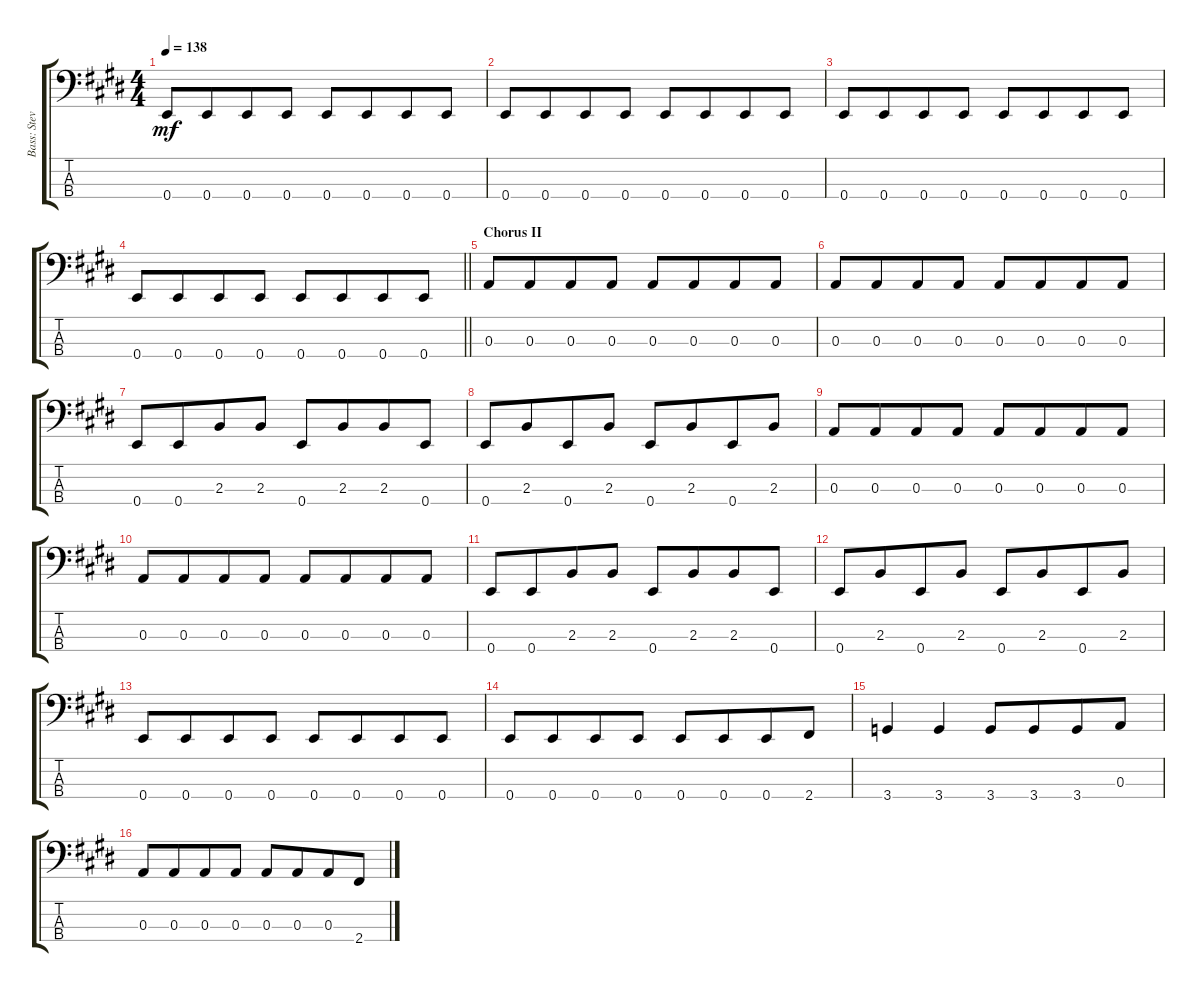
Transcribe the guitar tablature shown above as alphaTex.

\track ("Bass: Steve" "Bass: Stev") {instrument electricbassfinger}
\staff {score tabs}
\tuning (G2 D2 A1 E1) {hide}
\ts (4 4)
\tempo 138
\clef f4
\ks e
0.4.8{dy mf} 0.4.8{beam merge} 0.4.8 0.4.8 0.4.8 0.4.8{beam merge} 0.4.8 0.4.8 |
0.4.8 0.4.8{beam merge} 0.4.8 0.4.8 0.4.8 0.4.8{beam merge} 0.4.8 0.4.8 |
0.4.8 0.4.8{beam merge} 0.4.8 0.4.8 0.4.8 0.4.8{beam merge} 0.4.8 0.4.8 |
\barLineRight lightlight
0.4.8 0.4.8{beam merge} 0.4.8 0.4.8 0.4.8 0.4.8{beam merge} 0.4.8 0.4.8 |
\section ("" "Chorus II")
0.3.8 0.3.8{beam merge} 0.3.8 0.3.8 0.3.8 0.3.8{beam merge} 0.3.8 0.3.8 |
0.3.8 0.3.8{beam merge} 0.3.8 0.3.8 0.3.8 0.3.8{beam merge} 0.3.8 0.3.8 |
0.4.8 0.4.8{beam merge} 2.3.8 2.3.8 0.4.8{beam merge} 2.3.8{beam merge} 2.3.8 0.4.8 |
0.4.8{beam merge} 2.3.8{beam merge} 0.4.8{beam merge} 2.3.8 0.4.8{beam merge} 2.3.8{beam merge} 0.4.8{beam merge} 2.3.8 |
0.3.8 0.3.8{beam merge} 0.3.8 0.3.8 0.3.8 0.3.8{beam merge} 0.3.8 0.3.8 |
0.3.8 0.3.8{beam merge} 0.3.8 0.3.8 0.3.8 0.3.8{beam merge} 0.3.8 0.3.8 |
0.4.8 0.4.8{beam merge} 2.3.8 2.3.8 0.4.8{beam merge} 2.3.8{beam merge} 2.3.8 0.4.8 |
0.4.8{beam merge} 2.3.8{beam merge} 0.4.8{beam merge} 2.3.8 0.4.8{beam merge} 2.3.8{beam merge} 0.4.8{beam merge} 2.3.8 |
0.4.8{beam merge} 0.4.8{beam merge} 0.4.8{beam merge} 0.4.8 0.4.8{beam merge} 0.4.8{beam merge} 0.4.8{beam merge} 0.4.8 |
0.4.8{beam merge} 0.4.8{beam merge} 0.4.8{beam merge} 0.4.8 0.4.8{beam merge} 0.4.8{beam merge} 0.4.8{beam merge} 2.4.8 |
3.4.4{beam merge} 3.4.4 3.4.8{beam merge} 3.4.8{beam merge} 3.4.8{beam merge} 0.3.8 |
0.3.8{beam merge} 0.3.8{beam merge} 0.3.8{beam merge} 0.3.8 0.3.8{beam merge} 0.3.8{beam merge} 0.3.8{beam merge} 2.4.8
